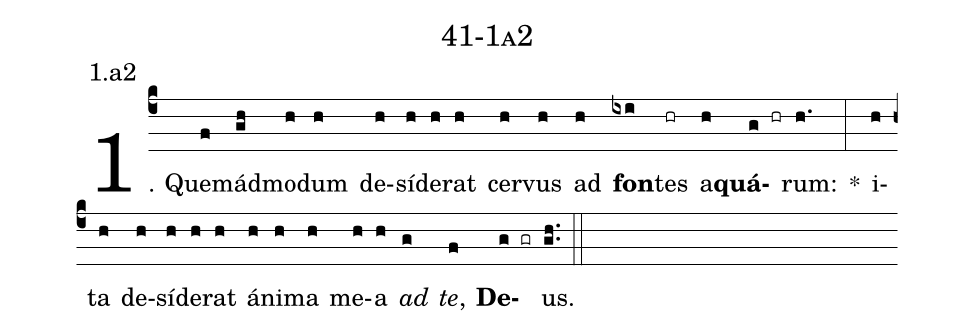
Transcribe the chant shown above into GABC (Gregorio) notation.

name: 41-1a2;
annotation: 1.a2;
%%
(c4)1. Quem(f)ád(gh)mo(h)dum(h) de(h)sí(h)de(h)rat(h) cer(h)vus(h) ad(h) <b>fon</b>(ixi)tes(hr) a(h)<b>quá</b>(g hr)rum:(h.) *(:) i(h)ta(h) de(h)sí(h)de(h)rat(h) á(h)ni(h)ma(h) me(h)a(h) <i>ad</i>(g) <i>te</i>,(f) <b>De</b>(g gr)us.(gh..) (::)
